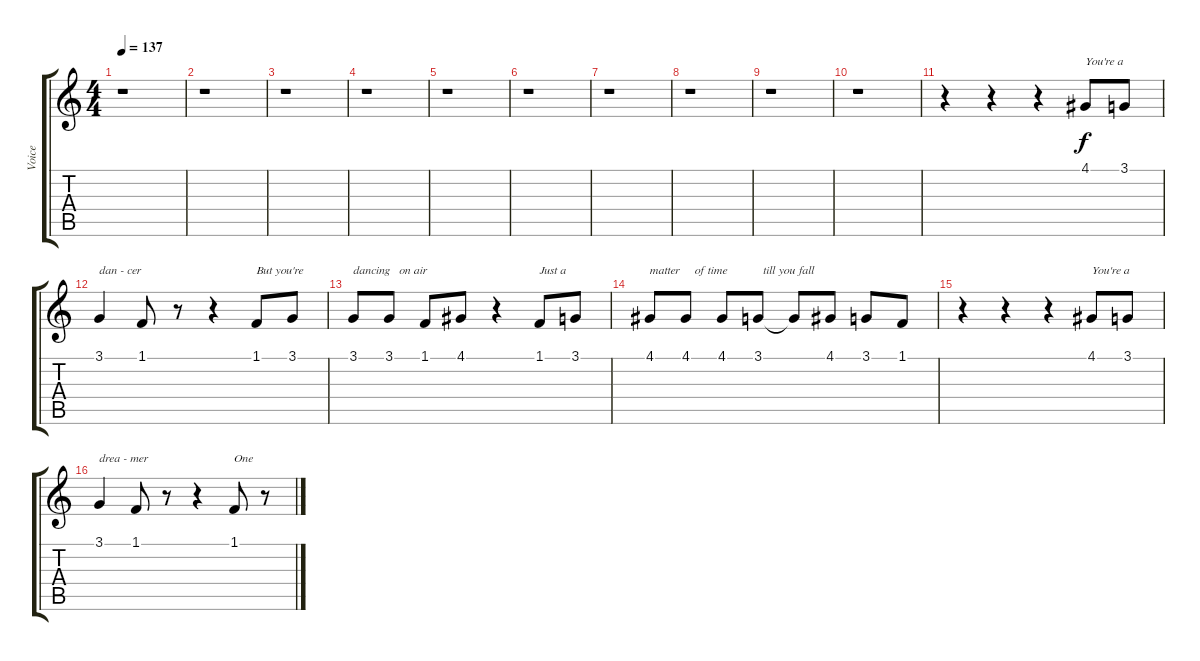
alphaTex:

\track ("Voice" "Voice") {instrument cello}
\staff {score tabs}
\tuning (E4 B3 G3 D3 A2 E2) {hide}
\ts (4 4)
\tempo 137
\clef g2
\ks c
r.1{dy f instrument cello} |
r.1 |
r.1 |
r.1 |
r.1 |
r.1 |
r.1 |
r.1 |
r.1 |
r.1 |
r.4 r.4 r.4 4.1.8{txt "You're a"} 3.1.8 |
3.1.4{txt "dan - cer"} 1.1.8 r.8 r.4 1.1.8{txt "But you're"} 3.1.8 |
3.1.8{txt "dancing   on air"} 3.1.8 1.1.8 4.1.8 r.4 1.1.8{txt "Just a"} 3.1.8 |
4.1.8{txt "matter     of time            till you fall"} 4.1.8 4.1.8 3.1.8 3.1{t}.8 4.1.8 3.1.8 1.1.8 |
r.4 r.4 r.4 4.1.8{txt "You're a"} 3.1.8 |
3.1.4{txt "drea - mer"} 1.1.8 r.8 r.4 1.1.8{txt "One"} r.8
